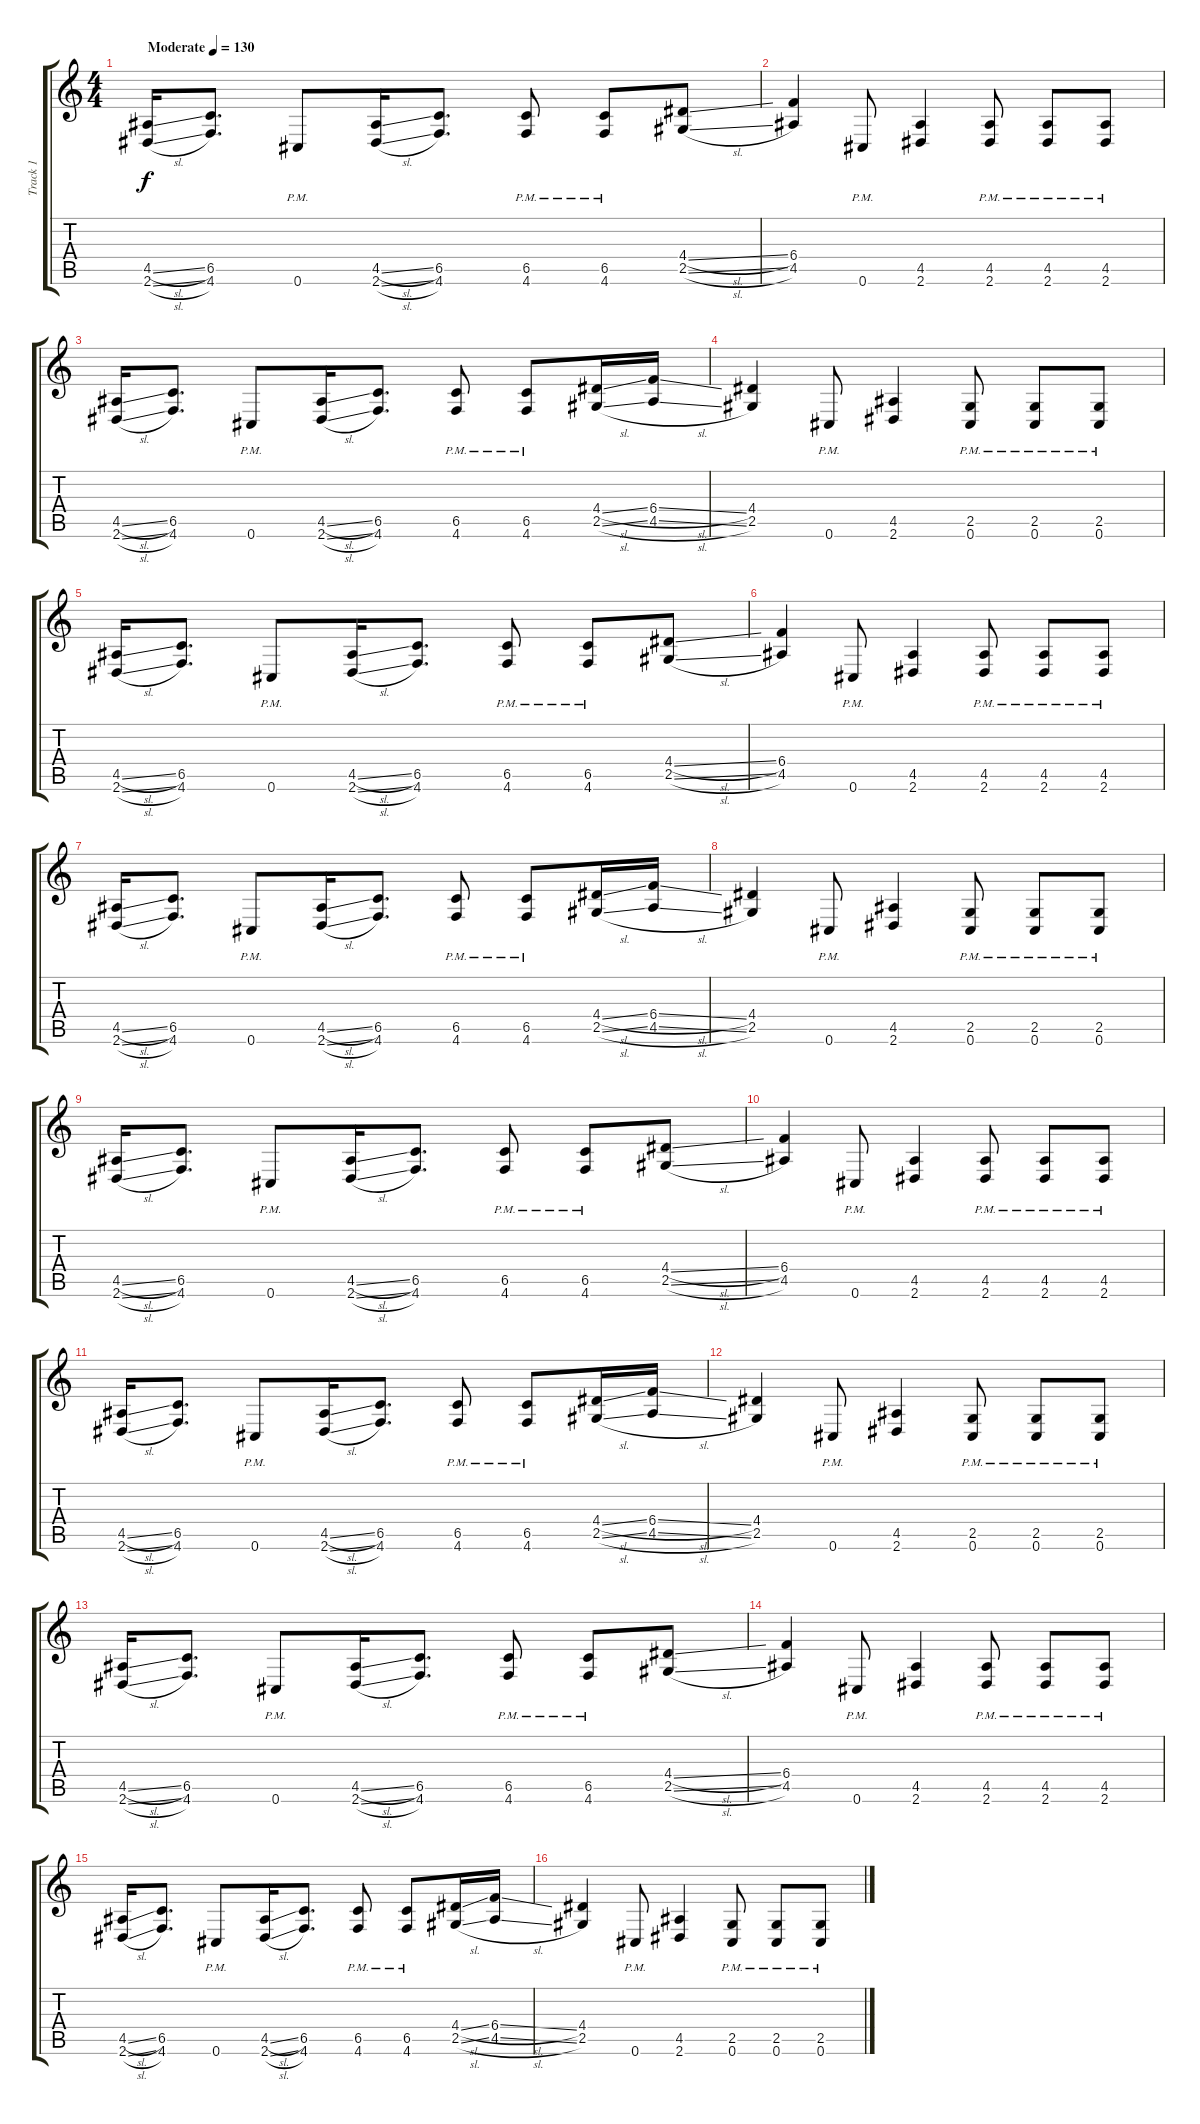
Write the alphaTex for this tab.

\track ("Track 1" "Track 1") {instrument distortionguitar}
\staff {score tabs}
\tuning (Db4 Ab3 E3 B2 Gb2 Db2) {hide}
\ts (4 4)
\tempo (130 "Moderate")
\clef g2
\ks c
(4.5{sl} 2.6{sl}).16{dy f instrument distortionguitar} (6.5 4.6).8{d} 0.6{pm}.8 (4.5{sl} 2.6{sl}).16 (6.5 4.6).8{d} (6.5{pm} 4.6{pm}).8 (6.5{pm} 4.6{pm}).8 (4.4{sl} 2.5{sl}).8 |
(6.4 4.5).4 0.6{pm}.8 (4.5 2.6).4 (4.5{pm} 2.6{pm}).8 (4.5{pm} 2.6{pm}).8 (4.5{pm} 2.6{pm}).8 |
(4.5{sl} 2.6{sl}).16 (6.5 4.6).8{d} 0.6{pm}.8 (4.5{sl} 2.6{sl}).16 (6.5 4.6).8{d} (6.5{pm} 4.6{pm}).8 (6.5{pm} 4.6{pm}).8 (4.4{sl} 2.5{sl}).16 (6.4{sl} 4.5{sl}).16 |
(4.4 2.5).4 0.6{pm}.8 (4.5 2.6).4 (2.5{pm} 0.6).8 (2.5{pm} 0.6).8 (2.5{pm} 0.6).8 |
(4.5{sl} 2.6{sl}).16 (6.5 4.6).8{d} 0.6{pm}.8 (4.5{sl} 2.6{sl}).16 (6.5 4.6).8{d} (6.5{pm} 4.6{pm}).8 (6.5{pm} 4.6{pm}).8 (4.4{sl} 2.5{sl}).8 |
(6.4 4.5).4 0.6{pm}.8 (4.5 2.6).4 (4.5{pm} 2.6{pm}).8 (4.5{pm} 2.6{pm}).8 (4.5{pm} 2.6{pm}).8 |
(4.5{sl} 2.6{sl}).16 (6.5 4.6).8{d} 0.6{pm}.8 (4.5{sl} 2.6{sl}).16 (6.5 4.6).8{d} (6.5{pm} 4.6{pm}).8 (6.5{pm} 4.6{pm}).8 (4.4{sl} 2.5{sl}).16 (6.4{sl} 4.5{sl}).16 |
(4.4 2.5).4 0.6{pm}.8 (4.5 2.6).4 (2.5{pm} 0.6).8 (2.5{pm} 0.6).8 (2.5{pm} 0.6).8 |
(4.5{sl} 2.6{sl}).16 (6.5 4.6).8{d} 0.6{pm}.8 (4.5{sl} 2.6{sl}).16 (6.5 4.6).8{d} (6.5{pm} 4.6{pm}).8 (6.5{pm} 4.6{pm}).8 (4.4{sl} 2.5{sl}).8 |
(6.4 4.5).4 0.6{pm}.8 (4.5 2.6).4 (4.5{pm} 2.6{pm}).8 (4.5{pm} 2.6{pm}).8 (4.5{pm} 2.6{pm}).8 |
(4.5{sl} 2.6{sl}).16 (6.5 4.6).8{d} 0.6{pm}.8 (4.5{sl} 2.6{sl}).16 (6.5 4.6).8{d} (6.5{pm} 4.6{pm}).8 (6.5{pm} 4.6{pm}).8 (4.4{sl} 2.5{sl}).16 (6.4{sl} 4.5{sl}).16 |
(4.4 2.5).4 0.6{pm}.8 (4.5 2.6).4 (2.5{pm} 0.6).8 (2.5{pm} 0.6).8 (2.5{pm} 0.6).8 |
(4.5{sl} 2.6{sl}).16 (6.5 4.6).8{d} 0.6{pm}.8 (4.5{sl} 2.6{sl}).16 (6.5 4.6).8{d} (6.5{pm} 4.6{pm}).8 (6.5{pm} 4.6{pm}).8 (4.4{sl} 2.5{sl}).8 |
(6.4 4.5).4 0.6{pm}.8 (4.5 2.6).4 (4.5{pm} 2.6{pm}).8 (4.5{pm} 2.6{pm}).8 (4.5{pm} 2.6{pm}).8 |
(4.5{sl} 2.6{sl}).16 (6.5 4.6).8{d} 0.6{pm}.8 (4.5{sl} 2.6{sl}).16 (6.5 4.6).8{d} (6.5{pm} 4.6{pm}).8 (6.5{pm} 4.6{pm}).8 (4.4{sl} 2.5{sl}).16 (6.4{sl} 4.5{sl}).16 |
(4.4 2.5).4 0.6{pm}.8 (4.5 2.6).4 (2.5{pm} 0.6).8 (2.5{pm} 0.6).8 (2.5{pm} 0.6).8
